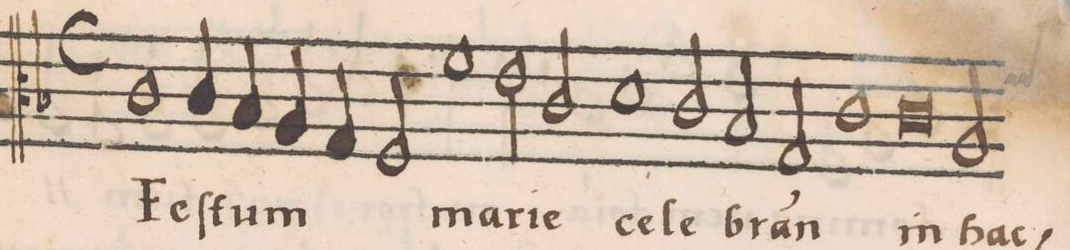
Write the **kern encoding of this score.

**kern	**text	**text
*I"CANTVS	*	*
*clefC3	*	*
*k[b-]	*	*
*met(C)	*	*
*M2/1	*	*
1c	Feſ-	.
4c/	-tum	.
4B-/	.	.
4A/	.	.
4G/	.	.
=2-	=2-	=2-
2F/	.	.
1f	ma-	.
2e\	-ri-	.
=3-	=3-	=3-
2c/	-e	.
1d	ce-	.
2c/	-le-	.
=4-	=4-	=4-
2B-/	-bra-	.
2G/	.	.
1c	-m(us)	.
=5-	=5-	=5-
0c	in	.
=6-	=6-	=6-
*custos:f	*	*
2A/	hac	.
*-	*-	*-
